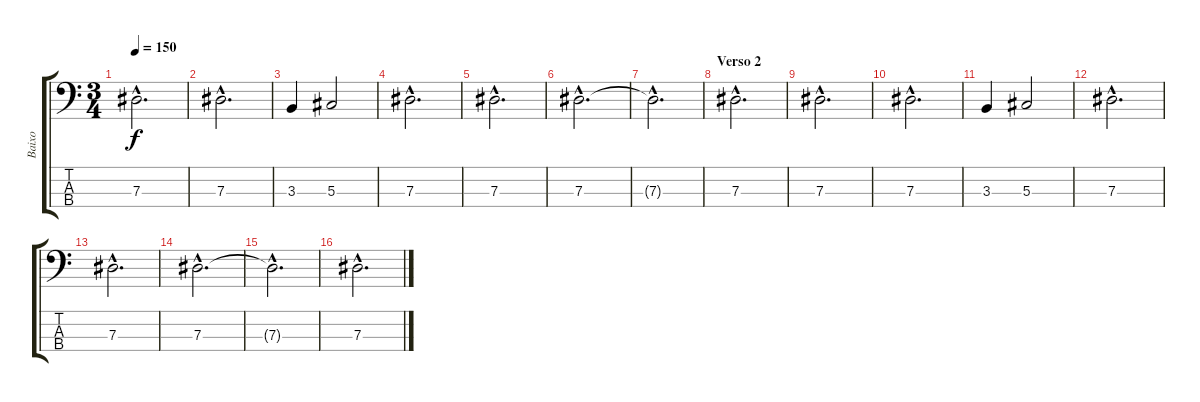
\track ("Baixo" "Baixo") {instrument electricbasspick}
\staff {score tabs}
\tuning (Gb2 Db2 Ab1 Eb1) {hide}
\ts (3 4)
\tempo 150
\clef f4
\ks c
7.3{hac}.2{d dy f} |
7.3{hac}.2{d} |
3.3.4 5.3.2 |
7.3{hac}.2{d} |
7.3{hac}.2{d} |
7.3{hac}.2{d} |
7.3{hac t}.2{d} |
\section ("" "Verso 2")
7.3{hac}.2{d} |
7.3{hac}.2{d} |
7.3{hac}.2{d} |
3.3.4 5.3.2 |
7.3{hac}.2{d} |
7.3{hac}.2{d} |
7.3{hac}.2{d} |
7.3{hac t}.2{d} |
7.3{hac}.2{d}
